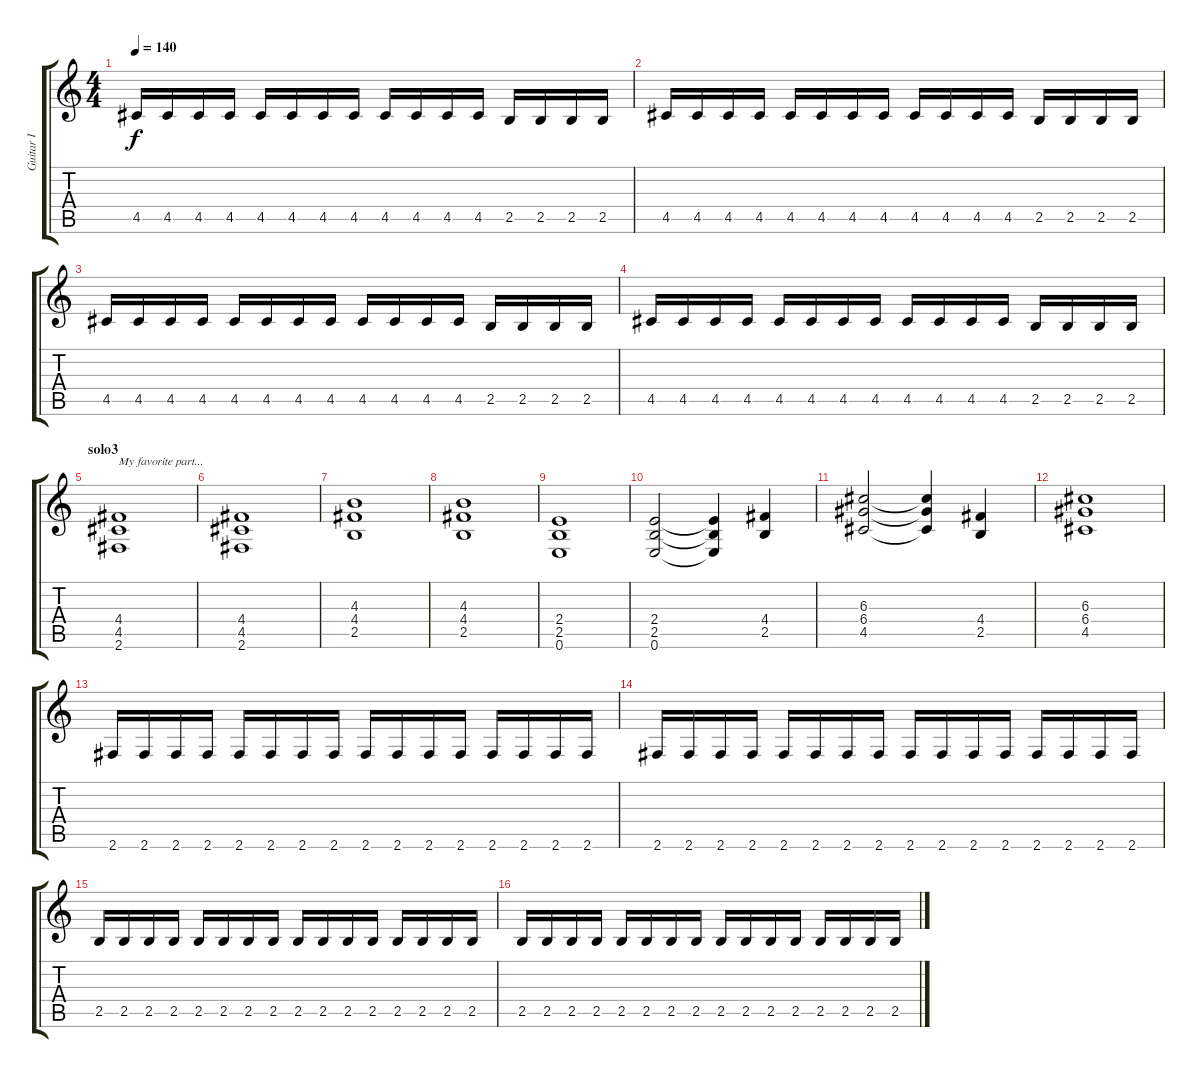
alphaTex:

\track ("Guitar I" "Guitar I") {instrument distortionguitar}
\staff {score tabs}
\tuning (E4 B3 G3 D3 A2 E2) {hide}
\ts (4 4)
\tempo 140
\clef g2
\ks c
4.5.16{dy f} 4.5.16 4.5.16 4.5.16 4.5.16 4.5.16 4.5.16 4.5.16 4.5.16 4.5.16 4.5.16 4.5.16 2.5.16 2.5.16 2.5.16 2.5.16 |
4.5.16 4.5.16 4.5.16 4.5.16 4.5.16 4.5.16 4.5.16 4.5.16 4.5.16 4.5.16 4.5.16 4.5.16 2.5.16 2.5.16 2.5.16 2.5.16 |
4.5.16 4.5.16 4.5.16 4.5.16 4.5.16 4.5.16 4.5.16 4.5.16 4.5.16 4.5.16 4.5.16 4.5.16 2.5.16 2.5.16 2.5.16 2.5.16 |
4.5.16 4.5.16 4.5.16 4.5.16 4.5.16 4.5.16 4.5.16 4.5.16 4.5.16 4.5.16 4.5.16 4.5.16 2.5.16 2.5.16 2.5.16 2.5.16 |
\section ("" "solo3")
(4.4 4.5 2.6).1{txt "My favorite part..."} |
(4.4 4.5 2.6).1 |
(4.3 4.4 2.5).1 |
(4.3 4.4 2.5).1 |
(2.4 2.5 0.6).1 |
(2.4 2.5 0.6).2 (2.4{t} 2.5{t} 0.6{t}).4 (4.4 2.5).4 |
(6.3 6.4 4.5).2 (6.3{t} 6.4{t} 4.5{t}).4 (4.4 2.5).4 |
(6.3 6.4 4.5).1 |
2.6.16 2.6.16 2.6.16 2.6.16 2.6.16 2.6.16 2.6.16 2.6.16 2.6.16 2.6.16 2.6.16 2.6.16 2.6.16 2.6.16 2.6.16 2.6.16 |
2.6.16 2.6.16 2.6.16 2.6.16 2.6.16 2.6.16 2.6.16 2.6.16 2.6.16 2.6.16 2.6.16 2.6.16 2.6.16 2.6.16 2.6.16 2.6.16 |
2.5.16 2.5.16 2.5.16 2.5.16 2.5.16 2.5.16 2.5.16 2.5.16 2.5.16 2.5.16 2.5.16 2.5.16 2.5.16 2.5.16 2.5.16 2.5.16 |
2.5.16 2.5.16 2.5.16 2.5.16 2.5.16 2.5.16 2.5.16 2.5.16 2.5.16 2.5.16 2.5.16 2.5.16 2.5.16 2.5.16 2.5.16 2.5.16
